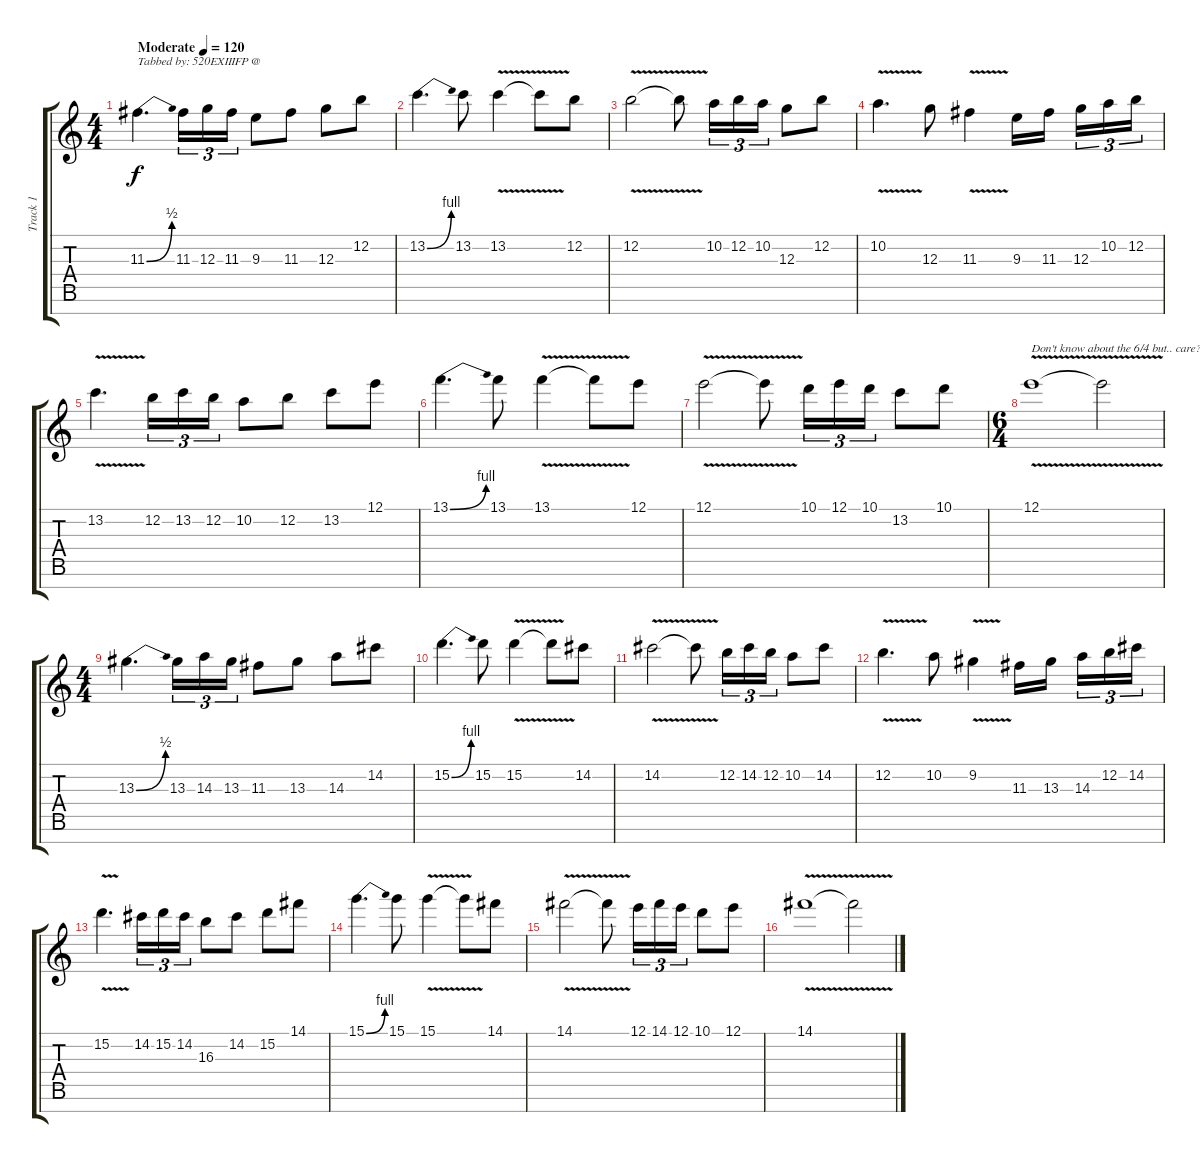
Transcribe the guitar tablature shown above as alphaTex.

\track ("Track 1" "Track 1") {instrument overdrivenguitar}
\staff {score tabs}
\tuning (E4 B3 G3 D3 A2 E2 B1) {hide}
\ts (4 4)
\tempo (120 "Moderate")
\clef g2
\ks c
11.3{be (bend 0 0 60 2)}.4{d txt "Tabbed by: 520EXIIIFP @" dy f instrument overdrivenguitar} 11.3.16{tu (3 2)} 12.3.16{tu (3 2)} 11.3.16{tu (3 2)} 9.3.8 11.3.8 12.3.8 12.2.8 |
13.2{be (bend 0 0 60 4)}.4{d} 13.2.8 13.2{v}.4 13.2{t}.8 12.2.8 |
12.2{v}.2 12.2{t}.8 10.2.16{tu (3 2)} 12.2.16{tu (3 2)} 10.2.16{tu (3 2)} 12.3.8 12.2.8 |
10.2{v}.4{d} 12.3.8 11.3{v}.4 9.3.16 11.3.16{beam splitsecondary} 12.3.16{tu (3 2)} 10.2.16{tu (3 2)} 12.2.16{tu (3 2)} |
13.2{v}.4{d} 12.2.16{tu (3 2)} 13.2.16{tu (3 2)} 12.2.16{tu (3 2)} 10.2.8 12.2.8 13.2.8 12.1.8 |
13.1{be (bend 0 0 60 4)}.4{d} 13.1.8 13.1{v}.4 13.1{t}.8 12.1.8 |
12.1{v}.2 12.1{t}.8 10.1.16{tu (3 2)} 12.1.16{tu (3 2)} 10.1.16{tu (3 2)} 13.2.8 10.1.8 |
\ts (6 4)
12.1{v}.1{txt "Don't know about the 6/4 but.. care? :P"} 12.1{t}.2 |
\ts (4 4)
13.3{be (bend 0 0 60 2)}.4{d} 13.3.16{tu (3 2)} 14.3.16{tu (3 2)} 13.3.16{tu (3 2)} 11.3.8 13.3.8 14.3.8 14.2.8 |
15.2{be (bend 0 0 60 4)}.4{d} 15.2.8 15.2{v}.4 15.2{t}.8 14.2.8 |
14.2{v}.2 14.2{t}.8 12.2.16{tu (3 2)} 14.2.16{tu (3 2)} 12.2.16{tu (3 2)} 10.2.8 14.2.8 |
12.2{v}.4{d} 10.2.8 9.2{v}.4 11.3.16 13.3.16{beam splitsecondary} 14.3.16{tu (3 2)} 12.2.16{tu (3 2)} 14.2.16{tu (3 2)} |
15.2{v}.4{d} 14.2.16{tu (3 2)} 15.2.16{tu (3 2)} 14.2.16{tu (3 2)} 16.3.8 14.2.8 15.2.8 14.1.8 |
15.1{be (bend 0 0 60 4)}.4{d} 15.1.8 15.1{v}.4 15.1{t}.8 14.1.8 |
14.1{v}.2 14.1{t}.8 12.1.16{tu (3 2)} 14.1.16{tu (3 2)} 12.1.16{tu (3 2)} 10.1.8 12.1.8 |
14.1{v}.1 14.1{t}.2
